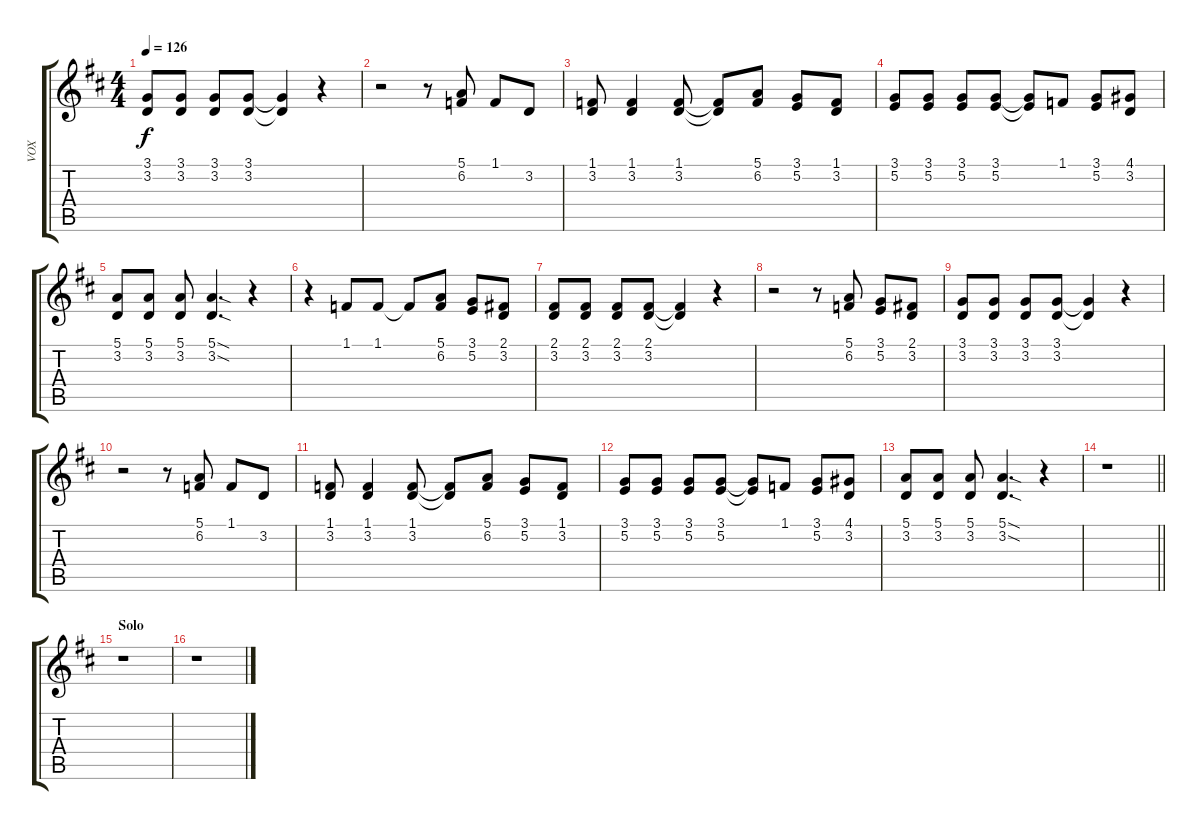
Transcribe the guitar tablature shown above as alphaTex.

\track ("VOX" "VOX") {instrument brasssection}
\staff {score tabs}
\tuning (E4 B3 G3 D3 A2 E2) {hide}
\ts (4 4)
\tempo 126
\clef g2
\ks d
(3.1 3.2).8{dy f} (3.1 3.2).8 (3.1 3.2).8 (3.1 3.2).8 (3.1{t} 3.2{t}).4 r.4 |
r.2 r.8 (5.1 6.2).8 1.1.8 3.2.8 |
(1.1 3.2).8 (1.1 3.2).4 (1.1 3.2).8 (1.1{t} 3.2{t}).8 (5.1 6.2).8 (3.1 5.2).8 (1.1 3.2).8 |
(3.1 5.2).8 (3.1 5.2).8 (3.1 5.2).8 (3.1 5.2).8 (3.1{t} 5.2{t}).8 1.1.8 (3.1 5.2).8 (4.1 3.2).8 |
(5.1 3.2).8 (5.1 3.2).8 (5.1 3.2).8 (5.1{sod} 3.2{sod}).4{d} r.4 |
r.4 1.1.8 1.1.8 1.1{t}.8 (5.1 6.2).8 (3.1 5.2).8 (2.1 3.2).8 |
(2.1 3.2).8 (2.1 3.2).8 (2.1 3.2).8 (2.1 3.2).8 (2.1{t} 3.2{t}).4 r.4 |
r.2 r.8 (5.1 6.2).8 (3.1 5.2).8 (2.1 3.2).8 |
(3.1 3.2).8 (3.1 3.2).8 (3.1 3.2).8 (3.1 3.2).8 (3.1{t} 3.2{t}).4 r.4 |
r.2 r.8 (5.1 6.2).8 1.1.8 3.2.8 |
(1.1 3.2).8 (1.1 3.2).4 (1.1 3.2).8 (1.1{t} 3.2{t}).8 (5.1 6.2).8 (3.1 5.2).8 (1.1 3.2).8 |
(3.1 5.2).8 (3.1 5.2).8 (3.1 5.2).8 (3.1 5.2).8 (3.1{t} 5.2{t}).8 1.1.8 (3.1 5.2).8 (4.1 3.2).8 |
(5.1 3.2).8 (5.1 3.2).8 (5.1 3.2).8 (5.1{sod} 3.2{sod}).4{d} r.4 |
\barLineRight lightlight
r.1 |
\section ("" "Solo")
r.1 |
r.1
